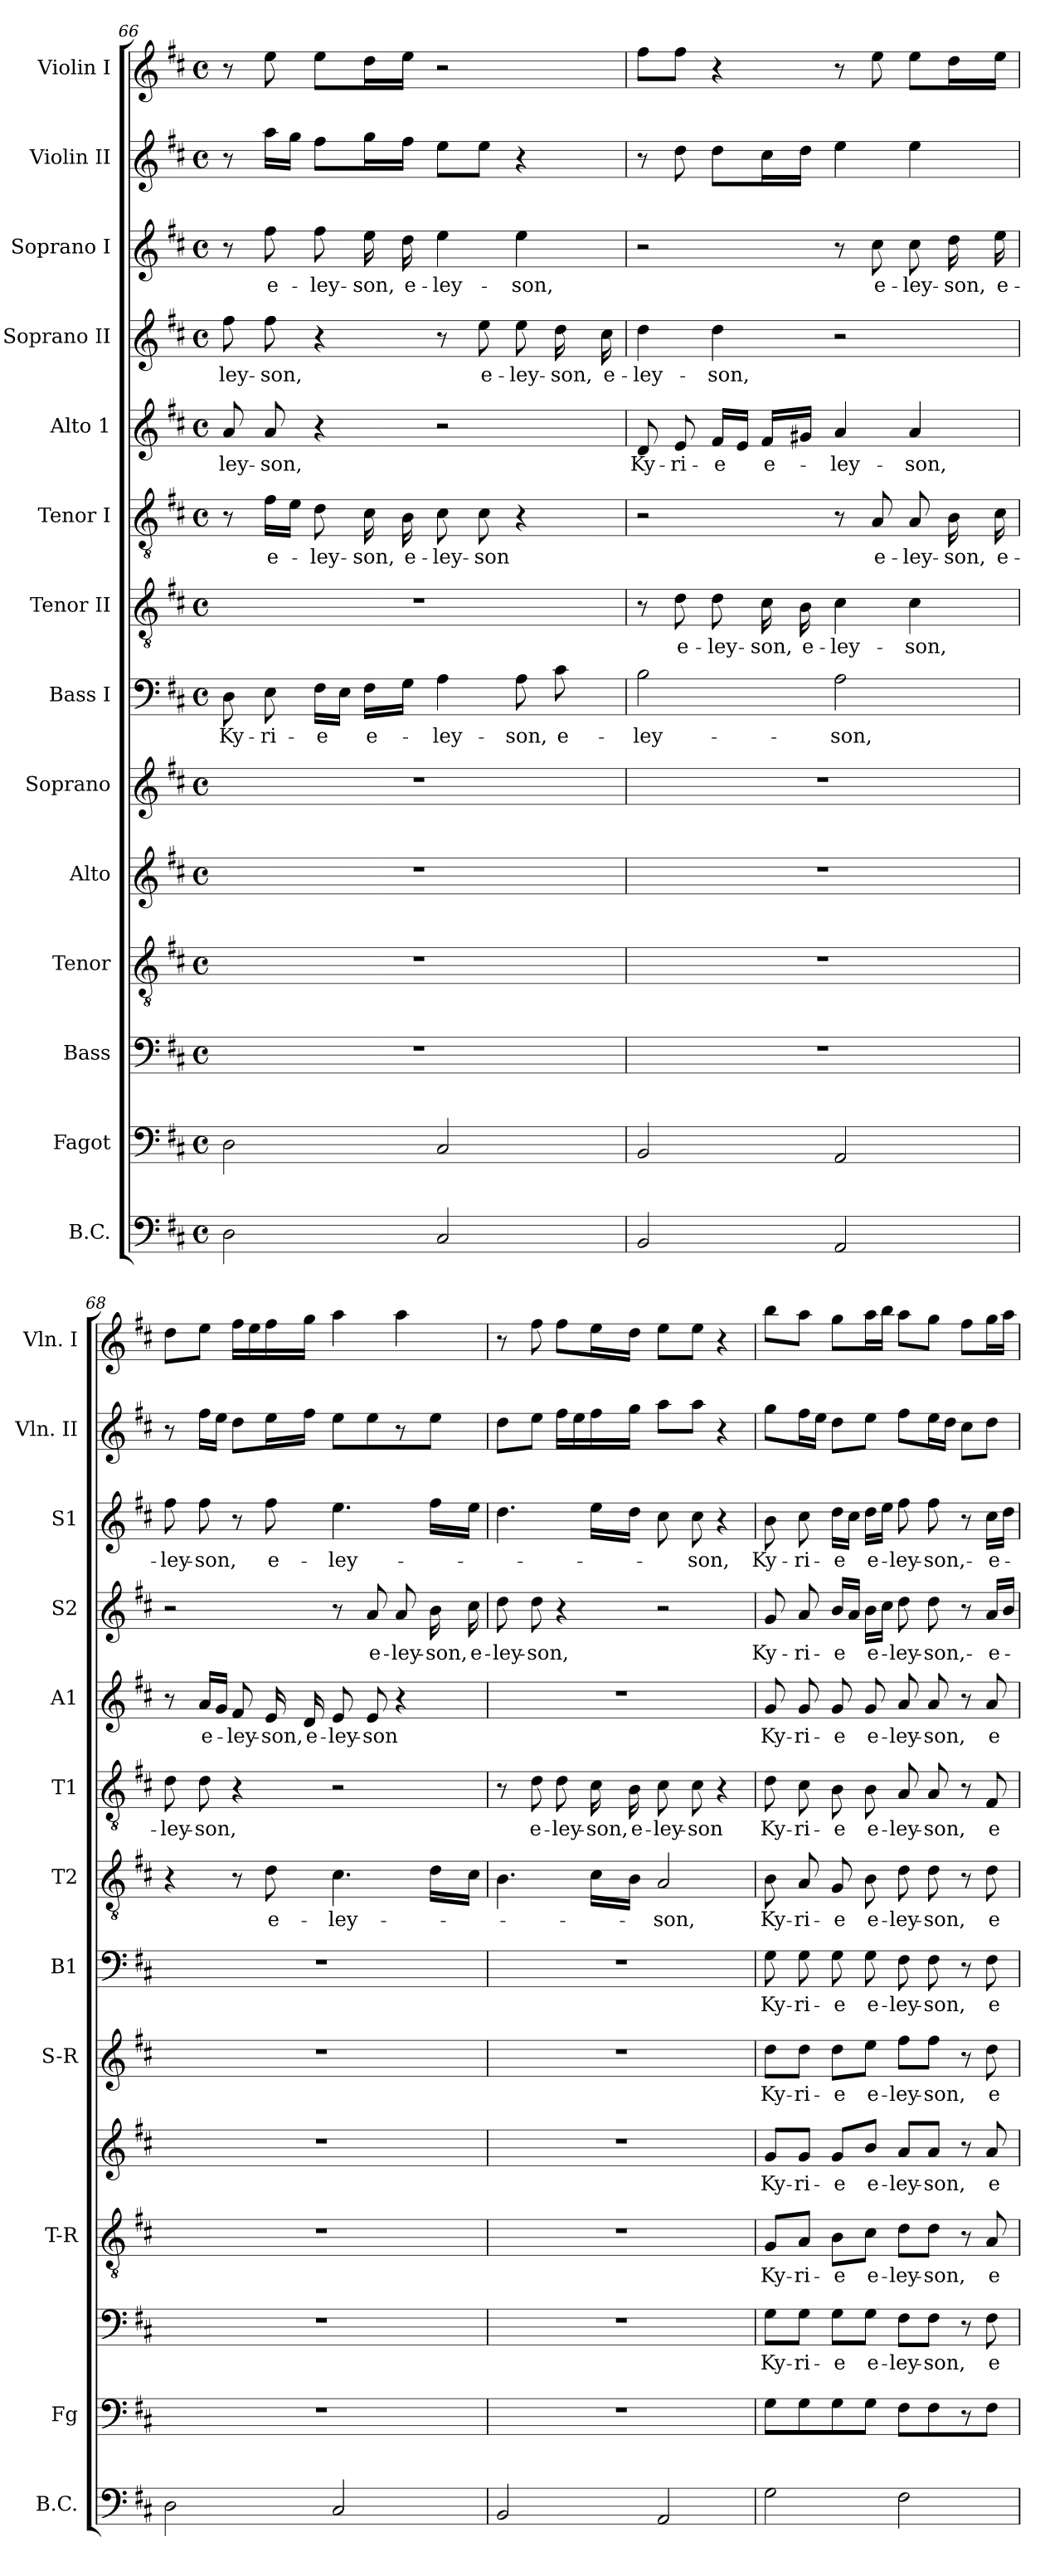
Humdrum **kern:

**kern	**kern	**kern	**text	**kern	**text	**kern	**text	**kern	**text	**kern	**text	**kern	**text	**kern	**text	**kern	**text	**kern	**text	**kern	**text	**kern	**kern
*part14	*part13	*part12	*part12	*part11	*part11	*part10	*part10	*part9	*part9	*part8	*part8	*part7	*part7	*part6	*part6	*part5	*part5	*part4	*part4	*part3	*part3	*part2	*part1
*staff14	*staff13	*staff12	*staff12	*staff11	*staff11	*staff10	*staff10	*staff9	*staff9	*staff8	*staff8	*staff7	*staff7	*staff6	*staff6	*staff5	*staff5	*staff4	*staff4	*staff3	*staff3	*staff2	*staff1
*I"B.C.	*I"Fagot	*I"Bass	*	*I"Tenor	*	*I"Alto	*	*I"Soprano	*	*I"Bass I	*	*I"Tenor II	*	*I"Tenor I	*	*I"Alto 1	*	*I"Soprano II	*	*I"Soprano I	*	*I"Violin II	*I"Violin I
*I'B.C.	*I'Fg	*	*	*I'T-R	*	*	*	*I'S-R	*	*I'B1	*	*I'T2	*	*I'T1	*	*I'A1	*	*I'S2	*	*I'S1	*	*I'Vln. II	*I'Vln. I
*clefF4	*clefF4	*clefF4	*	*clefGv2	*	*clefG2	*	*clefG2	*	*clefF4	*	*clefGv2	*	*clefGv2	*	*clefG2	*	*clefG2	*	*clefG2	*	*clefG2	*clefG2
*k[f#c#]	*k[f#c#]	*k[f#c#]	*	*k[f#c#]	*	*k[f#c#]	*	*k[f#c#]	*	*k[f#c#]	*	*k[f#c#]	*	*k[f#c#]	*	*k[f#c#]	*	*k[f#c#]	*	*k[f#c#]	*	*k[f#c#]	*k[f#c#]
*D:	*D:	*D:	*	*D:	*	*D:	*	*D:	*	*D:	*	*D:	*	*D:	*	*D:	*	*D:	*	*D:	*	*D:	*D:
*M4/4	*M4/4	*M4/4	*	*M4/4	*	*M4/4	*	*M4/4	*	*M4/4	*	*M4/4	*	*M4/4	*	*M4/4	*	*M4/4	*	*M4/4	*	*M4/4	*M4/4
*met(c)	*met(c)	*met(c)	*	*met(c)	*	*met(c)	*	*met(c)	*	*met(c)	*	*met(c)	*	*met(c)	*	*met(c)	*	*met(c)	*	*met(c)	*	*met(c)	*met(c)
=66	=66	=66	=66	=66	=66	=66	=66	=66	=66	=66	=66	=66	=66	=66	=66	=66	=66	=66	=66	=66	=66	=66	=66
!	!	!	!	!	!	!	!	!	!	!	!LO:LY:b	!	!	!	!	!	!LO:LY:b	!	!LO:LY:b	!	!	!	!
2D\	2D\	1r	.	1r	.	1r	.	1r	.	8D\	Ky-	1r	.	8r	.	8a/	-ley-	8ff#\	-ley-	8r	.	8r	8r
!	!	!	!	!	!	!	!	!	!	!	!LO:LY:b	!	!	!	!LO:LY:b	!	!LO:LY:b	!	!LO:LY:b	!	!LO:LY:b	!	!
.	.	.	.	.	.	.	.	.	.	8E\	-ri-	.	.	16f#\LL	e-	8a/	-son,	8ff#\	-son,	8ff#\	e-	16aa\LL	8ee\
.	.	.	.	.	.	.	.	.	.	.	.	.	.	16e\JJ	.	.	.	.	.	.	.	16gg\JJ	.
!	!	!	!	!	!	!	!	!	!	!	!LO:LY:b	!	!	!	!LO:LY:b	!	!	!	!	!	!LO:LY:b	!	!
.	.	.	.	.	.	.	.	.	.	16F#\LL	-e	.	.	8d\	-ley-	4r	.	4r	.	8ff#\	-ley-	8ff#\L	8ee\L
.	.	.	.	.	.	.	.	.	.	16E\JJ	.	.	.	.	.	.	.	.	.	.	.	.	.
!	!	!	!	!	!	!	!	!	!	!	!LO:LY:b	!	!	!	!LO:LY:b	!	!	!	!	!	!LO:LY:b	!	!
.	.	.	.	.	.	.	.	.	.	16F#\LL	e-	.	.	16c#\	-son,	.	.	.	.	16ee\	-son,	16gg\L	16dd\L
!	!	!	!	!	!	!	!	!	!	!	!	!	!	!	!LO:LY:b	!	!	!	!	!	!LO:LY:b	!	!
.	.	.	.	.	.	.	.	.	.	16G\JJ	.	.	.	16B\	e-	.	.	.	.	16dd\	e-	16ff#\JJ	16ee\JJ
!	!	!	!	!	!	!	!	!	!	!	!LO:LY:b	!	!	!	!LO:LY:b	!	!	!	!	!	!LO:LY:b	!	!
2C#/	2C#/	.	.	.	.	.	.	.	.	4A\	-ley-	.	.	8c#\	-ley-	2r	.	8r	.	4ee\	-ley-	8ee\L	2r
!	!	!	!	!	!	!	!	!	!	!	!	!	!	!	!LO:LY:b	!	!	!	!LO:LY:b	!	!	!	!
.	.	.	.	.	.	.	.	.	.	.	.	.	.	8c#\	-son	.	.	8ee\	e-	.	.	8ee\J	.
!	!	!	!	!	!	!	!	!	!	!	!LO:LY:b	!	!	!	!	!	!	!	!LO:LY:b	!	!LO:LY:b	!	!
.	.	.	.	.	.	.	.	.	.	8A\	-son,	.	.	4r	.	.	.	8ee\	-ley-	4ee\	-son,	4r	.
!	!	!	!	!	!	!	!	!	!	!	!LO:LY:b	!	!	!	!	!	!	!	!LO:LY:b	!	!	!	!
.	.	.	.	.	.	.	.	.	.	8c#\	e-	.	.	.	.	.	.	16dd\	-son,	.	.	.	.
!	!	!	!	!	!	!	!	!	!	!	!	!	!	!	!	!	!	!	!LO:LY:b	!	!	!	!
.	.	.	.	.	.	.	.	.	.	.	.	.	.	.	.	.	.	16cc#\	e-	.	.	.	.
=67	=67	=67	=67	=67	=67	=67	=67	=67	=67	=67	=67	=67	=67	=67	=67	=67	=67	=67	=67	=67	=67	=67	=67
!	!	!	!	!	!	!	!	!	!	!	!LO:LY:b	!	!	!	!	!	!LO:LY:b	!	!LO:LY:b	!	!	!	!
2BB/	2BB/	1r	.	1r	.	1r	.	1r	.	2B\	-ley-	8r	.	2r	.	8d/	Ky-	4dd\	-ley-	2r	.	8r	8ff#\L
!	!	!	!	!	!	!	!	!	!	!	!	!	!LO:LY:b	!	!	!	!LO:LY:b	!	!	!	!	!	!
.	.	.	.	.	.	.	.	.	.	.	.	8d\	e-	.	.	8e/	-ri-	.	.	.	.	8dd\	8ff#\J
!	!	!	!	!	!	!	!	!	!	!	!	!	!LO:LY:b	!	!	!	!LO:LY:b	!	!LO:LY:b	!	!	!	!
.	.	.	.	.	.	.	.	.	.	.	.	8d\	-ley-	.	.	16f#/LL	-e	4dd\	-son,	.	.	8dd\L	4r
.	.	.	.	.	.	.	.	.	.	.	.	.	.	.	.	16e/JJ	.	.	.	.	.	.	.
!	!	!	!	!	!	!	!	!	!	!	!	!	!LO:LY:b	!	!	!	!LO:LY:b	!	!	!	!	!	!
.	.	.	.	.	.	.	.	.	.	.	.	16c#\	-son,	.	.	16f#/LL	e-	.	.	.	.	16cc#\L	.
!	!	!	!	!	!	!	!	!	!	!	!	!	!LO:LY:b	!	!	!	!	!	!	!	!	!	!
.	.	.	.	.	.	.	.	.	.	.	.	16B\	e-	.	.	16g#X/JJ	.	.	.	.	.	16dd\JJ	.
!	!	!	!	!	!	!	!	!	!	!	!LO:LY:b	!	!LO:LY:b	!	!	!	!LO:LY:b	!	!	!	!	!	!
2AA/	2AA/	.	.	.	.	.	.	.	.	2A\	-son,	4c#\	-ley-	8r	.	4a/	-ley-	2r	.	8r	.	4ee\	8r
!	!	!	!	!	!	!	!	!	!	!	!	!	!	!	!LO:LY:b	!	!	!	!	!	!LO:LY:b	!	!
.	.	.	.	.	.	.	.	.	.	.	.	.	.	8A/	e-	.	.	.	.	8cc#\	e-	.	8ee\
!	!	!	!	!	!	!	!	!	!	!	!	!	!LO:LY:b	!	!LO:LY:b	!	!LO:LY:b	!	!	!	!LO:LY:b	!	!
.	.	.	.	.	.	.	.	.	.	.	.	4c#\	-son,	8A/	-ley-	4a/	-son,	.	.	8cc#\	-ley-	4ee\	8ee\L
!	!	!	!	!	!	!	!	!	!	!	!	!	!	!	!LO:LY:b	!	!	!	!	!	!LO:LY:b	!	!
.	.	.	.	.	.	.	.	.	.	.	.	.	.	16B\	-son,	.	.	.	.	16dd\	-son,	.	16dd\L
!	!	!	!	!	!	!	!	!	!	!	!	!	!	!	!LO:LY:b	!	!	!	!	!	!LO:LY:b	!	!
.	.	.	.	.	.	.	.	.	.	.	.	.	.	16c#\	e-	.	.	.	.	16ee\	e-	.	16ee\JJ
!!LO:PB:g=z
=68	=68	=68	=68	=68	=68	=68	=68	=68	=68	=68	=68	=68	=68	=68	=68	=68	=68	=68	=68	=68	=68	=68	=68
!	!	!	!	!	!	!	!	!	!	!	!	!	!	!	!LO:LY:b	!	!	!	!	!	!LO:LY:b	!	!
2D\	1r	1r	.	1r	.	1r	.	1r	.	1r	.	4r	.	8d\	-ley-	8r	.	2r	.	8ff#\	-ley-	8r	8dd\L
!	!	!	!	!	!	!	!	!	!	!	!	!	!	!	!LO:LY:b	!	!LO:LY:b	!	!	!	!LO:LY:b	!	!
.	.	.	.	.	.	.	.	.	.	.	.	.	.	8d\	-son,	16a/LL	e-	.	.	8ff#\	-son,	16ff#\LL	8ee\J
.	.	.	.	.	.	.	.	.	.	.	.	.	.	.	.	16g/JJ	.	.	.	.	.	16ee\JJ	.
!	!	!	!	!	!	!	!	!	!	!	!	!	!	!	!	!	!LO:LY:b	!	!	!	!	!	!
.	.	.	.	.	.	.	.	.	.	.	.	8r	.	4r	.	8f#/	-ley-	.	.	8r	.	8dd\L	16ff#\LL
.	.	.	.	.	.	.	.	.	.	.	.	.	.	.	.	.	.	.	.	.	.	.	16ee\
!	!	!	!	!	!	!	!	!	!	!	!	!	!LO:LY:b	!	!	!	!LO:LY:b	!	!	!	!LO:LY:b	!	!
.	.	.	.	.	.	.	.	.	.	.	.	8d\	e-	.	.	16e/	-son,	.	.	8ff#\	e-	16ee\L	16ff#\
!	!	!	!	!	!	!	!	!	!	!	!	!	!	!	!	!	!LO:LY:b	!	!	!	!	!	!
.	.	.	.	.	.	.	.	.	.	.	.	.	.	.	.	16d/	e-	.	.	.	.	16ff#\JJ	16gg\JJ
!	!	!	!	!	!	!	!	!	!	!	!	!	!LO:LY:b	!	!	!	!LO:LY:b	!	!	!	!LO:LY:b	!	!
2C#/	.	.	.	.	.	.	.	.	.	.	.	4.c#\	-ley-	2r	.	8e/	-ley-	8r	.	4.ee\	-ley-	8ee\L	4aa\
!	!	!	!	!	!	!	!	!	!	!	!	!	!	!	!	!	!LO:LY:b	!	!LO:LY:b	!	!	!	!
.	.	.	.	.	.	.	.	.	.	.	.	.	.	.	.	8e/	-son	8a/	e-	.	.	8ee\	.
!	!	!	!	!	!	!	!	!	!	!	!	!	!	!	!	!	!	!	!LO:LY:b	!	!	!	!
.	.	.	.	.	.	.	.	.	.	.	.	.	.	.	.	4r	.	8a/	-ley-	.	.	8r	4aa\
!	!	!	!	!	!	!	!	!	!	!	!	!	!	!	!	!	!	!	!LO:LY:b	!	!	!	!
.	.	.	.	.	.	.	.	.	.	.	.	16d\LL	.	.	.	.	.	16b\	-son,	16ff#\LL	.	8ee\J	.
!	!	!	!	!	!	!	!	!	!	!	!	!	!	!	!	!	!	!	!LO:LY:b	!	!	!	!
.	.	.	.	.	.	.	.	.	.	.	.	16c#\JJ	.	.	.	.	.	16cc#\	e-	16ee\JJ	.	.	.
=69	=69	=69	=69	=69	=69	=69	=69	=69	=69	=69	=69	=69	=69	=69	=69	=69	=69	=69	=69	=69	=69	=69	=69
!	!	!	!	!	!	!	!	!	!	!	!	!	!	!	!	!	!	!	!LO:LY:b	!	!	!	!
2BB/	1r	1r	.	1r	.	1r	.	1r	.	1r	.	4.B\	.	8r	.	1r	.	8dd\	-ley-	4.dd\	.	8dd\L	8r
!	!	!	!	!	!	!	!	!	!	!	!	!	!	!	!LO:LY:b	!	!	!	!LO:LY:b	!	!	!	!
.	.	.	.	.	.	.	.	.	.	.	.	.	.	8d\	e-	.	.	8dd\	-son,	.	.	8ee\J	8ff#\
!	!	!	!	!	!	!	!	!	!	!	!	!	!	!	!LO:LY:b	!	!	!	!	!	!	!	!
.	.	.	.	.	.	.	.	.	.	.	.	.	.	8d\	-ley-	.	.	4r	.	.	.	16ff#\LL	8ff#\L
.	.	.	.	.	.	.	.	.	.	.	.	.	.	.	.	.	.	.	.	.	.	16ee\	.
!	!	!	!	!	!	!	!	!	!	!	!	!	!	!	!LO:LY:b	!	!	!	!	!	!	!	!
.	.	.	.	.	.	.	.	.	.	.	.	16c#\LL	.	16c#\	-son,	.	.	.	.	16ee\LL	.	16ff#\	16ee\L
!	!	!	!	!	!	!	!	!	!	!	!	!	!	!	!LO:LY:b	!	!	!	!	!	!	!	!
.	.	.	.	.	.	.	.	.	.	.	.	16B\JJ	.	16B\	e-	.	.	.	.	16dd\JJ	.	16gg\JJ	16dd\JJ
!	!	!	!	!	!	!	!	!	!	!	!	!	!LO:LY:b	!	!LO:LY:b	!	!	!	!	!	!	!	!
2AA/	.	.	.	.	.	.	.	.	.	.	.	2A/	-son,	8c#\	-ley-	.	.	2r	.	8cc#\	.	8aa\L	8ee\L
!	!	!	!	!	!	!	!	!	!	!	!	!	!	!	!LO:LY:b	!	!	!	!	!	!LO:LY:b	!	!
.	.	.	.	.	.	.	.	.	.	.	.	.	.	8c#\	-son	.	.	.	.	8cc#\	-son,	8aa\J	8ee\J
.	.	.	.	.	.	.	.	.	.	.	.	.	.	4r	.	.	.	.	.	4r	.	4r	4r
=70	=70	=70	=70	=70	=70	=70	=70	=70	=70	=70	=70	=70	=70	=70	=70	=70	=70	=70	=70	=70	=70	=70	=70
!	!	!	!LO:LY:b	!	!LO:LY:b	!	!LO:LY:b	!	!LO:LY:b	!	!LO:LY:b	!	!LO:LY:b	!	!LO:LY:b	!	!LO:LY:b	!	!LO:LY:b	!	!LO:LY:b	!	!
2G\	8G\L	8G\L	Ky-	8G/L	Ky-	8g/L	Ky-	8dd\L	Ky-	8G\	Ky-	8B\	Ky-	8d\	Ky-	8g/	Ky-	8g/	Ky-	8b\	Ky-	8gg\L	8bb\L
!	!	!	!LO:LY:b	!	!LO:LY:b	!	!LO:LY:b	!	!LO:LY:b	!	!LO:LY:b	!	!LO:LY:b	!	!LO:LY:b	!	!LO:LY:b	!	!LO:LY:b	!	!LO:LY:b	!	!
.	8G\	8G\J	-ri-	8A/J	-ri-	8g/J	-ri-	8dd\J	-ri-	8G\	-ri-	8A/	-ri-	8c#\	-ri-	8g/	-ri-	8a/	-ri-	8cc#\	-ri-	16ff#\L	8aa\J
.	.	.	.	.	.	.	.	.	.	.	.	.	.	.	.	.	.	.	.	.	.	16ee\JJ	.
!	!	!	!LO:LY:b	!	!LO:LY:b	!	!LO:LY:b	!	!LO:LY:b	!	!LO:LY:b	!	!LO:LY:b	!	!LO:LY:b	!	!LO:LY:b	!	!LO:LY:b	!	!LO:LY:b	!	!
.	8G\	8G\L	-e	8B\L	-e	8g/L	-e	8dd\L	-e	8G\	-e	8G/	-e	8B\	-e	8g/	-e	16b/LL	-e	16dd\LL	-e	8dd\L	8gg\L
.	.	.	.	.	.	.	.	.	.	.	.	.	.	.	.	.	.	16a/JJ	.	16cc#\JJ	.	.	.
!	!	!	!LO:LY:b	!	!LO:LY:b	!	!LO:LY:b	!	!LO:LY:b	!	!LO:LY:b	!	!LO:LY:b	!	!LO:LY:b	!	!LO:LY:b	!	!LO:LY:b	!	!LO:LY:b	!	!
.	8G\J	8G\J	e-	8c#\J	e-	8b/J	e-	8ee\J	e-	8G\	e-	8B\	e-	8B\	e-	8g/	e-	16b\LL	e-	16dd\LL	e-	8ee\J	16aa\L
.	.	.	.	.	.	.	.	.	.	.	.	.	.	.	.	.	.	16cc#\JJ	.	16ee\JJ	.	.	16bb\JJ
!	!	!	!LO:LY:b	!	!LO:LY:b	!	!LO:LY:b	!	!LO:LY:b	!	!LO:LY:b	!	!LO:LY:b	!	!LO:LY:b	!	!LO:LY:b	!	!LO:LY:b	!	!LO:LY:b	!	!
2F#\	8F#\L	8F#\L	-ley-	8d\L	-ley-	8a/L	-ley-	8ff#\L	-ley-	8F#\	-ley-	8d\	-ley-	8A/	-ley-	8a/	-ley-	8dd\	-ley-	8ff#\	-ley-	8ff#\L	8aa\L
!	!	!	!LO:LY:b	!	!LO:LY:b	!	!LO:LY:b	!	!LO:LY:b	!	!LO:LY:b	!	!LO:LY:b	!	!LO:LY:b	!	!LO:LY:b	!	!LO:LY:b	!	!LO:LY:b	!	!
.	8F#\	8F#\J	-son,	8d\J	-son,	8a/J	-son,	8ff#\J	-son,	8F#\	-son,	8d\	-son,	8A/	-son,	8a/	-son,	8dd\	-son,-	8ff#\	-son,-	16ee\L	8gg\J
.	.	.	.	.	.	.	.	.	.	.	.	.	.	.	.	.	.	.	.	.	.	16dd\JJ	.
.	8r	8r	.	8r	.	8r	.	8r	.	8r	.	8r	.	8r	.	8r	.	8r	.	8r	.	8cc#\L	8ff#\L
!	!	!	!LO:LY:b	!	!LO:LY:b	!	!LO:LY:b	!	!LO:LY:b	!	!LO:LY:b	!	!LO:LY:b	!	!LO:LY:b	!	!LO:LY:b	!	!LO:LY:b	!	!LO:LY:b	!	!
.	8F#\J	8F#\	e-	8A/	e-	8a/	e-	8dd\	e-	8F#\	e-	8d\	e-	8F#/	e-	8a/	e-	16a/LL	-e-	16cc#\LL	-e-	8dd\J	16gg\L
.	.	.	.	.	.	.	.	.	.	.	.	.	.	.	.	.	.	16b/JJ	.	16dd\JJ	.	.	16aa\JJ
=	=	=	=	=	=	=	=	=	=	=	=	=	=	=	=	=	=	=	=	=	=	=	=
*-	*-	*-	*-	*-	*-	*-	*-	*-	*-	*-	*-	*-	*-	*-	*-	*-	*-	*-	*-	*-	*-	*-	*-
